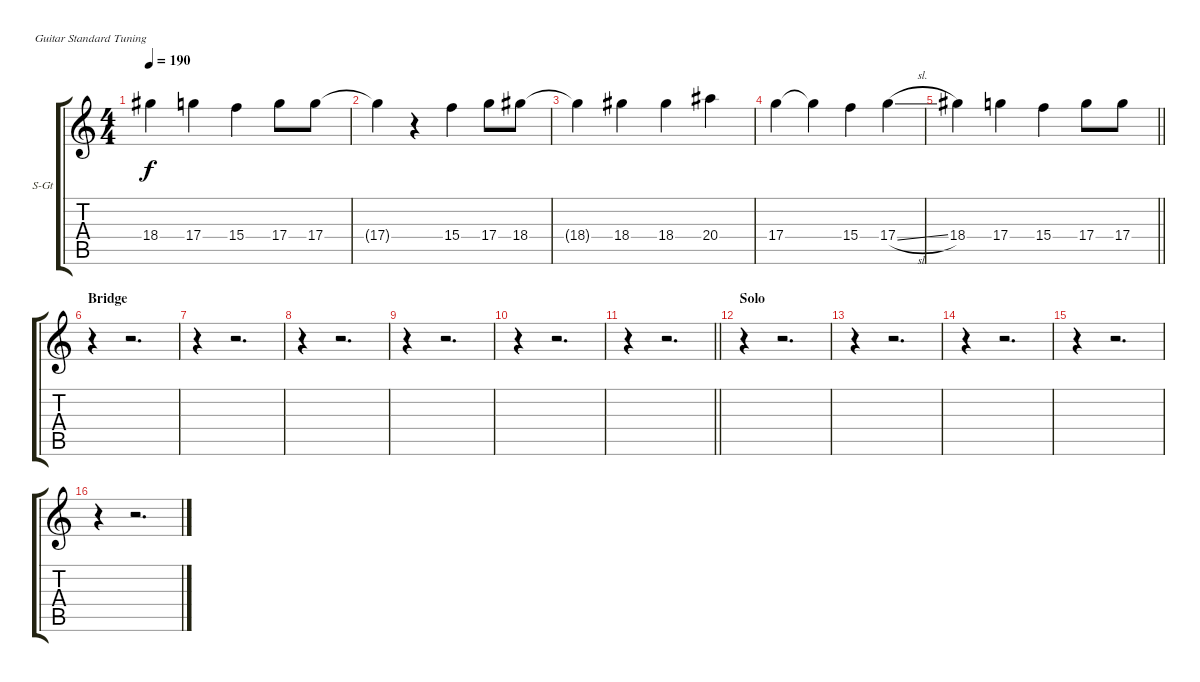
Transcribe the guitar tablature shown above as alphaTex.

\bracketExtendMode groupsimilarinstruments
\firstSystemTrackNameOrientation horizontal
\otherSystemsTrackNameOrientation horizontal
\track ("Vocal" "S-Gt") {instrument oboe}
\staff {score tabs}
\tuning (E4 B3 G3 D3 A2 E2)
\displaytranspose 12
\ts (4 4)
\tempo 190
\clef g2
\ks c
18.4.4{dy f} 17.4.4 15.4.4 17.4.8 17.4.8 |
17.4{t}.4 r.4 15.4.4 17.4.8 18.4.8 |
18.4{t}.4 18.4.4 18.4.4 20.4.4 |
17.4.4 17.4{t}.4 15.4.4 17.4{sl}.4 |
\barLineRight lightlight
18.4.4 17.4.4 15.4.4 17.4.8 17.4.8 |
\section ("" "Bridge")
r.4 r.2{d} |
r.4 r.2{d} |
r.4 r.2{d} |
r.4 r.2{d} |
r.4 r.2{d} |
\barLineRight lightlight
r.4 r.2{d} |
\section ("" "Solo")
r.4 r.2{d} |
r.4 r.2{d} |
r.4 r.2{d} |
r.4 r.2{d} |
r.4 r.2{d}
